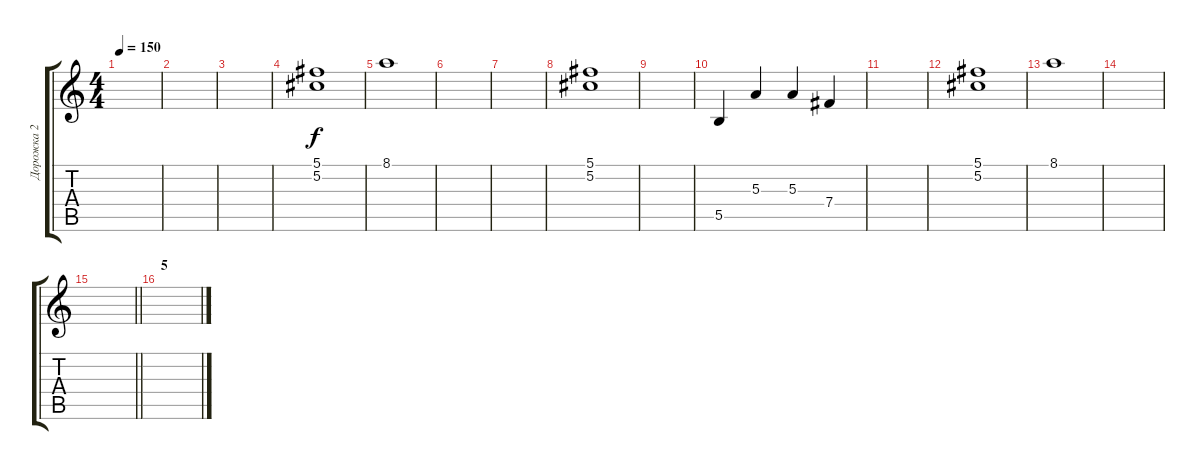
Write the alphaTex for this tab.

\track ("Дорожка 2" "Дорожка 2") {instrument distortionguitar}
\staff {score tabs}
\tuning (Db4 Ab3 E3 B2 Gb2 B1) {hide}
\ts (4 4)
\tempo 150
\clef g2
\ks c
|
|
|
(5.1 5.2).1 |
8.1.1 |
|
|
(5.1 5.2).1 |
|
5.5.4 5.3.4 5.3.4 7.4.4 |
|
(5.1 5.2).1 |
8.1.1 |
|
\barLineRight lightlight
|
\section ("" "5")
